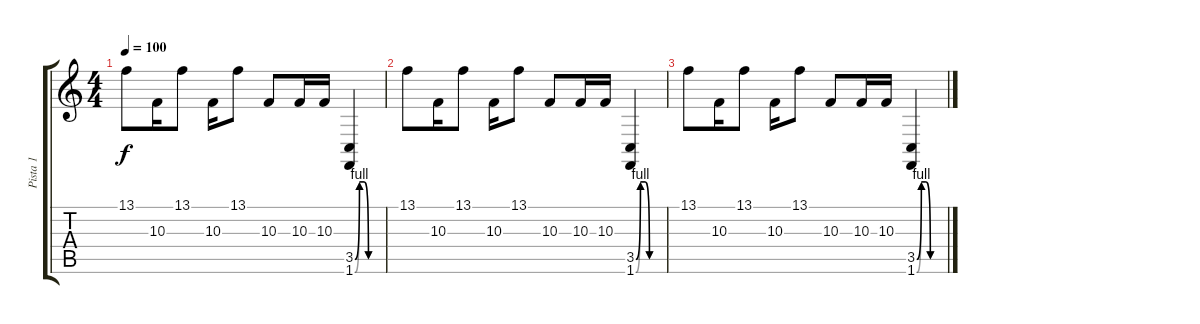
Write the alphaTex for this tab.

\track ("Pista 1" "Pista 1") {instrument dulcimer}
\staff {score tabs}
\tuning (E4 B3 G3 D3 A2 E2) {hide}
\ts (4 4)
\tempo 100
\clef g2
\ks c
13.1.8{dy f} 10.3.16 13.1.8 10.3.16 13.1.8 10.3.8 10.3.16 10.3.16 (3.5{be (custom 0 0 10 4 20 4 30 0 60 0)} 1.6{be (custom 0 0 10 4 20 4 30 0 60 0)}).4 |
13.1.8 10.3.16 13.1.8 10.3.16 13.1.8 10.3.8 10.3.16 10.3.16 (3.5{be (custom 0 0 10 4 20 4 30 0 60 0)} 1.6{be (custom 0 0 10 4 20 4 30 0 60 0)}).4 |
13.1.8 10.3.16 13.1.8 10.3.16 13.1.8 10.3.8 10.3.16 10.3.16 (3.5{be (custom 0 0 10 4 20 4 30 0 60 0)} 1.6{be (custom 0 0 10 4 20 4 30 0 60 0)}).4
